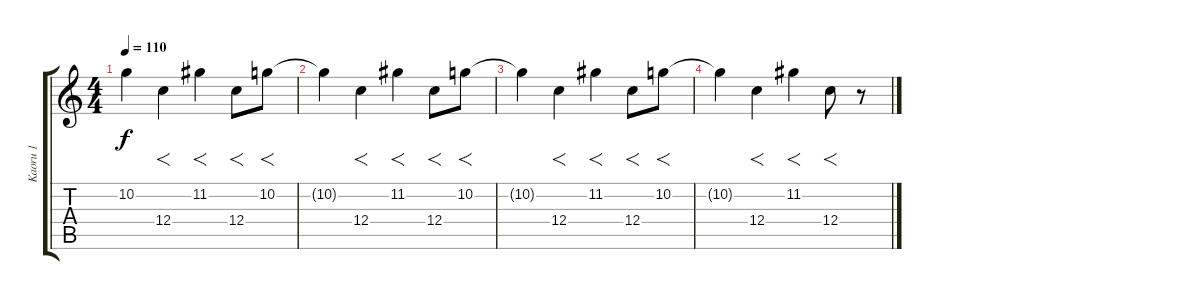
\track ("Kaoru 1" "Kaoru 1") {instrument distortionguitar}
\staff {score tabs}
\tuning (D4 A3 F3 C3 G2 D2) {hide}
\ts (4 4)
\tempo 110
\clef g2
\ks c
10.2{t}.4{dy f} 12.4.4{f} 11.2.4{f} 12.4.8{f} 10.2.8{f} |
10.2{t}.4 12.4.4{f} 11.2.4{f} 12.4.8{f} 10.2.8{f} |
10.2{t}.4 12.4.4{f} 11.2.4{f} 12.4.8{f} 10.2.8{f} |
10.2{t}.4 12.4.4{f} 11.2.4{f} 12.4.8{f} r.8
